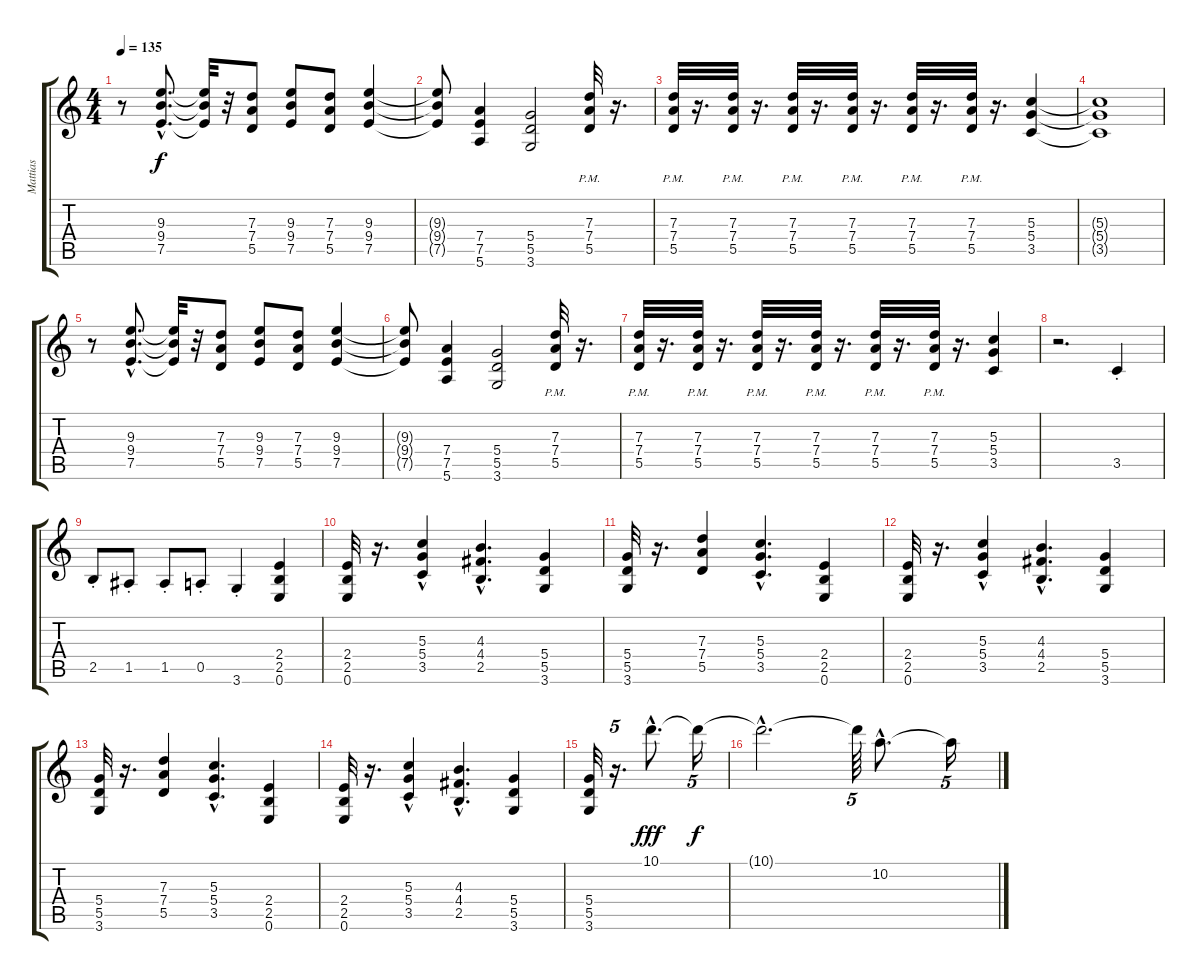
\track ("Mattias" "Mattias") {instrument distortionguitar}
\staff {score tabs}
\tuning (E4 B3 G3 D3 A2 E2) {hide}
\ts (4 4)
\tempo 135
\clef g2
\ks c
r.8{dy f} (9.3{hac} 9.4{hac} 7.5{hac}).8{d} (9.3{t} 9.4{t} 7.5{t}).32 r.32 (7.3 7.4 5.5).8 (9.3 9.4 7.5).8 (7.3 7.4 5.5).8 (9.3 9.4 7.5).4 |
(9.3{t} 9.4{t} 7.5{t}).8 (7.4 7.5 5.6).4 (5.4 5.5 3.6).2 (7.3 7.4 5.5{pm}).32 r.16{d} |
(7.3 7.4 5.5{pm}).32 r.16{d} (7.3 7.4 5.5{pm}).32 r.16{d} (7.3 7.4 5.5{pm}).32 r.16{d} (7.3 7.4 5.5{pm}).32 r.16{d} (7.3 7.4 5.5{pm}).32 r.16{d} (7.3 7.4 5.5{pm}).32 r.16{d} (5.3 5.4 3.5).4 |
(5.3{t} 5.4{t} 3.5{t}).1 |
r.8 (9.3{hac} 9.4{hac} 7.5{hac}).8{d} (9.3{t} 9.4{t} 7.5{t}).32 r.32 (7.3 7.4 5.5).8 (9.3 9.4 7.5).8 (7.3 7.4 5.5).8 (9.3 9.4 7.5).4 |
(9.3{t} 9.4{t} 7.5{t}).8 (7.4 7.5 5.6).4 (5.4 5.5 3.6).2 (7.3 7.4 5.5{pm}).32 r.16{d} |
(7.3 7.4 5.5{pm}).32 r.16{d} (7.3 7.4 5.5{pm}).32 r.16{d} (7.3 7.4 5.5{pm}).32 r.16{d} (7.3 7.4 5.5{pm}).32 r.16{d} (7.3 7.4 5.5{pm}).32 r.16{d} (7.3 7.4 5.5{pm}).32 r.16{d} (5.3 5.4 3.5).4 |
r.2{d} 3.5{st}.4 |
2.5{st}.8 1.5{st}.8 1.5{st}.8 0.5{st}.8 3.6{st}.4 (2.4 2.5 0.6).4 |
(2.4 2.5 0.6).32 r.16{d} (5.3{hac} 5.4 3.5).4 (4.3{hac} 4.4{hac} 2.5{hac}).4{d} (5.4 5.5 3.6).4 |
(5.4 5.5 3.6).32 r.16{d} (7.3 7.4 5.5).4 (5.3{hac} 5.4{hac} 3.5{hac}).4{d} (2.4 2.5 0.6).4 |
(2.4 2.5 0.6).32 r.16{d} (5.3{hac} 5.4 3.5).4 (4.3{hac} 4.4{hac} 2.5{hac}).4{d} (5.4 5.5 3.6).4 |
(5.4 5.5 3.6).32 r.16{d} (7.3 7.4 5.5).4 (5.3{hac} 5.4{hac} 3.5{hac}).4{d} (2.4 2.5 0.6).4 |
(2.4 2.5 0.6).32 r.16{d} (5.3{hac} 5.4 3.5).4 (4.3{hac} 4.4{hac} 2.5{hac}).4{d} (5.4 5.5 3.6).4 |
(5.4 5.5 3.6).32 r.16{d tu (5 4)} 10.1{hac}.8{d dy fff} 10.1{t}.16{tu (5 4) dy f} |
10.1{hac t}.2{d} 10.1{t}.64{tu (5 4)} 10.2{hac}.8{d} 10.2{t}.16{tu (5 4)}
